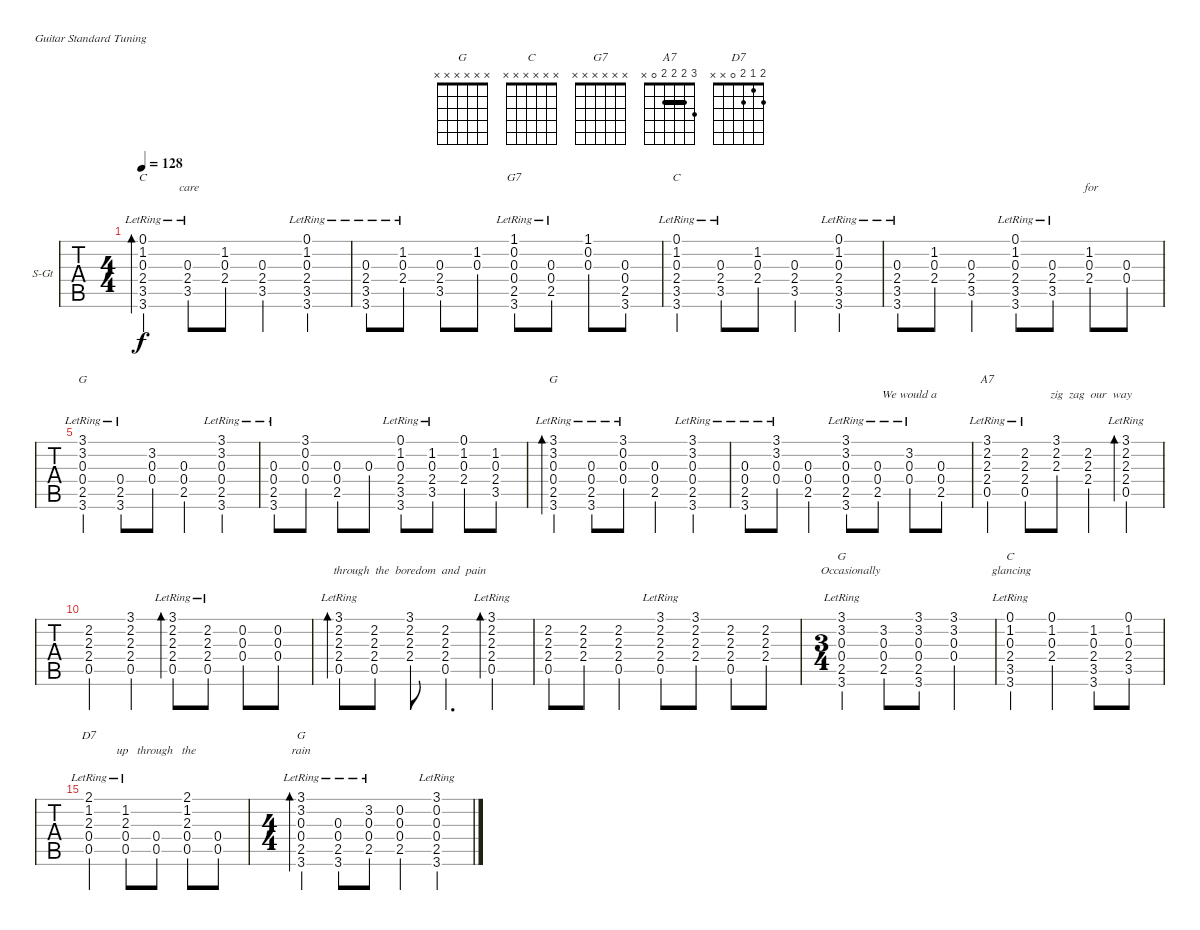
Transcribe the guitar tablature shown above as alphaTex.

\bracketExtendMode nobrackets
\firstSystemTrackNameOrientation horizontal
\otherSystemsTrackNameOrientation horizontal
\defaultBarNumberDisplay FirstOfSystem
\track ("Acoustic Guitar" "S-Gt") {instrument acousticguitarsteel}
\staff {tabs}
\tuning (E4 B3 G3 D3 A2 E2)
\chord ("G" 3 0 0 0 2 3) {showfingering false}
\chord ("G" x x x x x x)
\chord ("C" x x x x x x)
\chord ("G7" x x x x x x)
\chord ("A7" 3 2 2 2 0 x) {showfingering false barre (2 2)}
\chord ("D7" 2 1 2 0 x x) {showfingering false}
\ts (4 4)
\tempo 128
\clef g2
\ks g
(0.1{lr} 1.2{lr} 0.3{lr} 2.4{lr} 3.5{lr} 3.6{lr}).4{bd 37 ch "C" lyrics (0 "") lyrics (1 "") lyrics (2 "") lyrics (3 "") lyrics (4 "") dy f} (2.4{lr} 3.5{lr} 0.3{lr}).8{lyrics (0 " care") lyrics (1 "") lyrics (2 "") lyrics (3 "") lyrics (4 "")} (0.3 2.4 1.2).8{lyrics (0 "") lyrics (1 "") lyrics (2 "") lyrics (3 "") lyrics (4 "")} (0.3 2.4 3.5).4{lyrics (0 "") lyrics (1 "") lyrics (2 "") lyrics (3 "") lyrics (4 "")} (0.1{lr} 1.2{lr} 0.3{lr} 2.4{lr} 3.5{lr} 3.6{lr}).4{lyrics (0 "") lyrics (1 "") lyrics (2 "") lyrics (3 "") lyrics (4 "")} |
(2.4{lr} 3.5{lr} 0.3{lr} 3.6{lr}).8{lyrics (0 "") lyrics (1 "") lyrics (2 "") lyrics (3 "") lyrics (4 "")} (0.3{lr} 2.4{lr} 1.2{lr}).8{lyrics (0 "") lyrics (1 "") lyrics (2 "") lyrics (3 "") lyrics (4 "")} (0.3 2.4 3.5).8{lyrics (0 "") lyrics (1 "") lyrics (2 "") lyrics (3 "") lyrics (4 "")} (0.3 1.2).8{lyrics (0 "") lyrics (1 "") lyrics (2 "") lyrics (3 "") lyrics (4 "")} (1.1{lr} 0.2{lr} 0.3{lr} 0.4{lr} 2.5{lr} 3.6{lr}).8{ch "G7" lyrics (0 "") lyrics (1 "") lyrics (2 "") lyrics (3 "") lyrics (4 "")} (0.4{lr} 2.5{lr} 0.3{lr}).8{lyrics (0 "") lyrics (1 "") lyrics (2 "") lyrics (3 "") lyrics (4 "")} (0.2 0.3 1.1).8{lyrics (0 "") lyrics (1 "") lyrics (2 "") lyrics (3 "") lyrics (4 "")} (0.3 0.4 2.5 3.6).8{lyrics (0 "") lyrics (1 "") lyrics (2 "") lyrics (3 "") lyrics (4 "")} |
(0.1{lr} 1.2{lr} 0.3{lr} 2.4{lr} 3.5{lr} 3.6{lr}).4{ch "C" lyrics (0 "") lyrics (1 "") lyrics (2 "") lyrics (3 "") lyrics (4 "")} (2.4{lr} 3.5{lr} 0.3{lr}).8{lyrics (0 "") lyrics (1 "") lyrics (2 "") lyrics (3 "") lyrics (4 "")} (0.3 2.4 1.2).8{lyrics (0 "") lyrics (1 "") lyrics (2 "") lyrics (3 "") lyrics (4 "")} (0.3 2.4 3.5).4{lyrics (0 "") lyrics (1 "") lyrics (2 "") lyrics (3 "") lyrics (4 "")} (0.1{lr} 1.2{lr} 0.3{lr} 2.4{lr} 3.5{lr} 3.6{lr}).4{lyrics (0 "") lyrics (1 "") lyrics (2 "") lyrics (3 "") lyrics (4 "")} |
(2.4{lr} 3.5{lr} 0.3{lr} 3.6{lr}).8{lyrics (0 "") lyrics (1 "") lyrics (2 "") lyrics (3 "") lyrics (4 "")} (0.3 2.4 1.2).8{lyrics (0 "") lyrics (1 "") lyrics (2 "") lyrics (3 "") lyrics (4 "")} (0.3 2.4 3.5).4{lyrics (0 "") lyrics (1 "") lyrics (2 "") lyrics (3 "") lyrics (4 "")} (0.1{lr} 1.2{lr} 0.3{lr} 2.4{lr} 3.5{lr} 3.6{lr}).8{lyrics (0 "") lyrics (1 "") lyrics (2 "") lyrics (3 "") lyrics (4 "")} (0.3{lr} 2.4{lr} 3.5{lr}).8{lyrics (0 "") lyrics (1 "") lyrics (2 "") lyrics (3 "") lyrics (4 "")} (1.2 0.3 2.4).8{lyrics (0 " for") lyrics (1 "") lyrics (2 "") lyrics (3 "") lyrics (4 "")} (0.3 0.4).8{lyrics (0 "") lyrics (1 "") lyrics (2 "") lyrics (3 "") lyrics (4 "")} |
(3.1{lr} 3.2{lr} 0.3{lr} 0.4{lr} 2.5{lr} 3.6{lr}).4{ch "G"} (0.4{lr} 2.5{lr} 3.6{lr}).8 (3.2 0.3 0.4).8 (0.3 0.4 2.5).4 (3.1{lr} 3.2{lr} 0.3{lr} 0.4{lr} 2.5{lr} 3.6{lr}).4 |
(2.5{lr} 0.4{lr} 0.3 3.6{lr}).8{lyrics (0 "") lyrics (1 "") lyrics (2 "") lyrics (3 "") lyrics (4 "")} (0.2 3.1 0.3 0.4).8{lyrics (0 "") lyrics (1 "") lyrics (2 "") lyrics (3 "") lyrics (4 "")} (2.5 0.4 0.3).8{lyrics (0 "") lyrics (1 "") lyrics (2 "") lyrics (3 "") lyrics (4 "")} 0.3.8{lyrics (0 "") lyrics (1 "") lyrics (2 "") lyrics (3 "") lyrics (4 "")} (0.1{lr} 1.2{lr} 0.3{lr} 2.4{lr} 3.5{lr} 3.6{lr}).8{lyrics (0 "") lyrics (1 "") lyrics (2 "") lyrics (3 "") lyrics (4 "")} (1.2{lr} 0.3{lr} 3.5{lr} 2.4{lr}).8{lyrics (0 "") lyrics (1 "") lyrics (2 "") lyrics (3 "") lyrics (4 "")} (1.2 0.3 2.4 0.1).8{lyrics (0 "") lyrics (1 "") lyrics (2 "") lyrics (3 "") lyrics (4 "")} (0.3 2.4 3.5 1.2).8{lyrics (0 "") lyrics (1 "") lyrics (2 "") lyrics (3 "") lyrics (4 "")} |
(3.1{lr} 3.2{lr} 0.3{lr} 0.4{lr} 2.5{lr} 3.6{lr}).4{bd 60 ch "G" lyrics (0 "") lyrics (1 "") lyrics (2 "") lyrics (3 "") lyrics (4 "")} (3.6{lr} 2.5{lr} 0.4{lr} 0.3{lr}).8{lyrics (0 "") lyrics (1 "") lyrics (2 "") lyrics (3 "") lyrics (4 "")} (0.2{lr} 0.3{lr} 0.4{lr} 3.1{lr}).8 (0.3 0.4 2.5).4 (3.1{lr} 3.2{lr} 0.3{lr} 0.4{lr} 2.5{lr} 3.6{lr}).4 |
(2.5{lr} 0.4{lr} 0.3{lr} 3.6{lr}).8{lyrics (0 "") lyrics (1 "") lyrics (2 "") lyrics (3 "") lyrics (4 "")} (3.2{lr} 3.1{lr} 0.3{lr} 0.4{lr}).8{lyrics (0 "") lyrics (1 "") lyrics (2 "") lyrics (3 "") lyrics (4 "")} (2.5 0.4 0.3).4{lyrics (0 "") lyrics (1 "") lyrics (2 "") lyrics (3 "") lyrics (4 "")} (3.1{lr} 3.2{lr} 0.3{lr} 0.4{lr} 2.5{lr} 3.6{lr}).8{lyrics (0 "") lyrics (1 "") lyrics (2 "") lyrics (3 "") lyrics (4 "")} (0.3{lr} 0.4{lr} 2.5{lr}).8{lyrics (0 "") lyrics (1 "") lyrics (2 "") lyrics (3 "") lyrics (4 "")} (3.2{lr} 0.3{lr} 0.4{lr}).8{lyrics (0 "") lyrics (1 "We would a") lyrics (2 "") lyrics (3 "") lyrics (4 "")} (0.4 2.5 0.3).8{lyrics (0 "") lyrics (1 "") lyrics (2 "") lyrics (3 "") lyrics (4 "")} |
(3.1{lr} 2.2{lr} 2.3{lr} 2.4{lr} 0.5{lr}).4{ch "A7" lyrics (0 "") lyrics (1 "") lyrics (2 "") lyrics (3 "") lyrics (4 "")} (2.3{lr} 2.4{lr} 0.5{lr} 2.2{lr}).8{lyrics (0 "") lyrics (1 "") lyrics (2 "") lyrics (3 "") lyrics (4 "")} (2.3 2.2 3.1).8{lyrics (0 "") lyrics (1 "") lyrics (2 "") lyrics (3 "") lyrics (4 "")} (2.3 2.4 2.2).4{lyrics (0 "") lyrics (1 "  zig  zag  our  way ") lyrics (2 "") lyrics (3 "") lyrics (4 "")} (3.1{lr} 2.2{lr} 2.3{lr} 2.4{lr} 0.5{lr}).4{bd 60 lyrics (0 "") lyrics (1 "") lyrics (2 "") lyrics (3 "") lyrics (4 "")} |
(2.2 2.3 2.4 0.5).4{lyrics (0 "") lyrics (1 "") lyrics (2 "") lyrics (3 "") lyrics (4 "")} (2.2 2.3 2.4 3.1 0.5).4{lyrics (0 "") lyrics (1 "") lyrics (2 "") lyrics (3 "") lyrics (4 "")} (2.2{lr} 2.3{lr} 2.4{lr} 0.5{lr} 3.1{lr}).8{bd 59 lyrics (0 "") lyrics (1 "") lyrics (2 "") lyrics (3 "") lyrics (4 "")} (2.2{lr} 2.3{lr} 2.4{lr} 0.5{lr}).8{lyrics (0 "") lyrics (1 "") lyrics (2 "") lyrics (3 "") lyrics (4 "")} (0.2 0.3 0.4).8{lyrics (0 "") lyrics (1 "") lyrics (2 "") lyrics (3 "") lyrics (4 "")} (0.2 0.3 0.4).8{lyrics (0 "") lyrics (1 "") lyrics (2 "") lyrics (3 "") lyrics (4 "")} |
(3.1{lr} 2.2{lr} 2.3{lr} 2.4{lr} 0.5).8{bd 58 lyrics (0 "") lyrics (1 "") lyrics (2 "") lyrics (3 "") lyrics (4 "")} (2.4 2.3 2.2 0.5).8{lyrics (0 "") lyrics (1 "") lyrics (2 "") lyrics (3 "") lyrics (4 "")} (2.2 2.3 2.4 3.1).8{lyrics (0 "") lyrics (1 "through  the  boredom  and  pain") lyrics (2 "") lyrics (3 "") lyrics (4 "")} (2.2 2.3 2.4 0.5).4{d lyrics (0 "") lyrics (1 "") lyrics (2 "") lyrics (3 "") lyrics (4 "")} (3.1{lr} 2.2{lr} 2.3{lr} 2.4{lr} 0.5{lr}).4{bd 56 lyrics (0 "") lyrics (1 "") lyrics (2 "") lyrics (3 "") lyrics (4 "")} |
(2.2 2.3 2.4 0.5).8{lyrics (0 "") lyrics (1 "") lyrics (2 "") lyrics (3 "") lyrics (4 "")} (2.2 2.3 2.4).8{lyrics (0 "") lyrics (1 "") lyrics (2 "") lyrics (3 "") lyrics (4 "")} (2.3 2.4 0.5 2.2).4{lyrics (0 "") lyrics (1 "") lyrics (2 "") lyrics (3 "") lyrics (4 "")} (3.1{lr} 2.2{lr} 2.3{lr} 2.4{lr} 0.5{lr}).8{lyrics (0 "") lyrics (1 "") lyrics (2 "") lyrics (3 "") lyrics (4 "")} (3.1 2.2 2.3 2.4).8{lyrics (0 "") lyrics (1 "") lyrics (2 "") lyrics (3 "") lyrics (4 "")} (2.2 2.3 2.4 0.5).8{lyrics (0 "") lyrics (1 "") lyrics (2 "") lyrics (3 "") lyrics (4 "")} (2.2 2.3 2.4).8{lyrics (0 "") lyrics (1 "") lyrics (2 "") lyrics (3 "") lyrics (4 "")} |
\ts (3 4)
(3.2{lr} 0.3{lr} 0.4{lr} 2.5{lr} 3.6{lr} 3.1{lr}).4{ch "G" lyrics (0 "") lyrics (1 "      Occasionally") lyrics (2 "") lyrics (3 "") lyrics (4 "")} (3.2 0.3 0.4 2.5).8{lyrics (0 "") lyrics (1 "") lyrics (2 "") lyrics (3 "") lyrics (4 "")} (3.1 3.2 0.3 0.4 2.5 3.6).8{lyrics (0 "") lyrics (1 "") lyrics (2 "") lyrics (3 "") lyrics (4 "")} (3.1 3.2 0.3 0.4).4{lyrics (0 "") lyrics (1 "") lyrics (2 "") lyrics (3 "") lyrics (4 "")} |
(0.3{lr} 2.4{lr} 3.5{lr} 1.2 0.1 3.6{lr}).4{ch "C" lyrics (0 "") lyrics (1 " glancing ") lyrics (2 "") lyrics (3 "") lyrics (4 "")} (1.2 0.3 2.4 0.1).4{lyrics (0 "") lyrics (1 "") lyrics (2 "") lyrics (3 "") lyrics (4 "")} (1.2 0.3 2.4 3.5 3.6).8{lyrics (0 "") lyrics (1 "") lyrics (2 "") lyrics (3 "") lyrics (4 "")} (0.3 2.4 3.5 1.2 0.1).8{lyrics (0 "") lyrics (1 "") lyrics (2 "") lyrics (3 "") lyrics (4 "")} |
(2.1{lr} 1.2{lr} 2.3{lr} 0.4{lr} 0.5).4{ch "D7" lyrics (0 "") lyrics (1 "") lyrics (2 "") lyrics (3 "") lyrics (4 "")} (1.2{lr} 2.3{lr} 0.4{lr} 0.5{lr}).8{lyrics (0 "") lyrics (1 "") lyrics (2 "") lyrics (3 "") lyrics (4 "")} (0.4 0.5).8{lyrics (0 "") lyrics (1 "up   through   the ") lyrics (2 "") lyrics (3 "") lyrics (4 "")} (2.1 1.2 2.3 0.4 0.5).8{lyrics (0 "") lyrics (1 "") lyrics (2 "") lyrics (3 "") lyrics (4 "")} (0.4 0.5).8{lyrics (0 "") lyrics (1 "") lyrics (2 "") lyrics (3 "") lyrics (4 "")} |
\ts (4 4)
(3.1{lr} 3.2{lr} 0.3{lr} 0.4{lr} 2.5{lr} 3.6{lr}).4{bd 51 ch "G" lyrics (0 "") lyrics (1 "rain") lyrics (2 "") lyrics (3 "") lyrics (4 "")} (0.4{lr} 2.5{lr} 3.6{lr} 0.3{lr}).8{lyrics (0 "") lyrics (1 "") lyrics (2 "") lyrics (3 "") lyrics (4 "")} (0.3{lr} 0.4{lr} 2.5{lr} 3.2{lr}).8{lyrics (0 "") lyrics (1 "") lyrics (2 "") lyrics (3 "") lyrics (4 "")} (0.2 0.3 0.4 2.5).4{lyrics (0 "") lyrics (1 "") lyrics (2 "") lyrics (3 "") lyrics (4 "")} (3.1{lr} 0.2{lr} 0.3{lr} 0.4{lr} 2.5{lr} 3.6{lr}).4{lyrics (0 "") lyrics (1 "") lyrics (2 "") lyrics (3 "") lyrics (4 "")}
